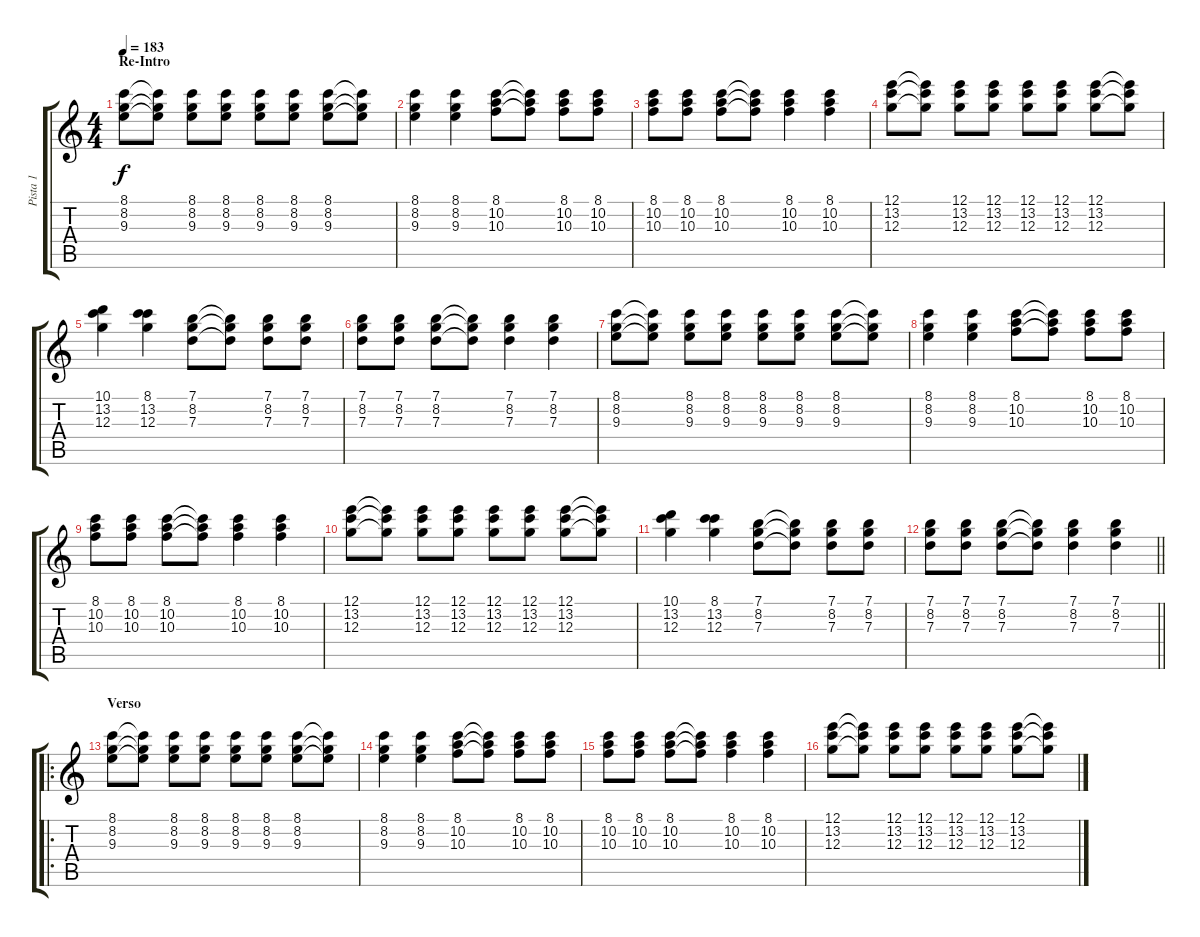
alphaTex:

\track ("Pista 1" "Pista 1") {instrument acousticguitarnylon}
\staff {score tabs}
\tuning (E4 B3 G3 D3 A2 E2) {hide}
\ts (4 4)
\section ("" "Re-Intro")
\tempo 183
\clef g2
\ks c
(8.1 8.2 9.3).8{dy f} (8.1{t} 8.2{t} 9.3{t}).8 (8.1 8.2 9.3).8 (8.1 8.2 9.3).8 (8.1 8.2 9.3).8 (8.1 8.2 9.3).8 (8.1 8.2 9.3).8 (8.1{t} 8.2{t} 9.3{t}).8 |
(8.1 8.2 9.3).4 (8.1 8.2 9.3).4 (8.1 10.2 10.3).8 (8.1{t} 10.2{t} 10.3{t}).8 (8.1 10.2 10.3).8 (8.1 10.2 10.3).8 |
(8.1 10.2 10.3).8 (8.1 10.2 10.3).8 (8.1 10.2 10.3).8 (8.1{t} 10.2{t} 10.3{t}).8 (8.1 10.2 10.3).4 (8.1 10.2 10.3).4 |
(12.1 13.2 12.3).8 (12.1{t} 13.2{t} 12.3{t}).8 (12.1 13.2 12.3).8 (12.1 13.2 12.3).8 (12.1 13.2 12.3).8 (12.1 13.2 12.3).8 (12.1 13.2 12.3).8 (12.1{t} 13.2{t} 12.3{t}).8 |
(10.1 13.2 12.3).4 (8.1 13.2 12.3).4 (7.1 8.2 7.3).8 (7.1{t} 8.2{t} 7.3{t}).8 (7.1 8.2 7.3).8 (7.1 8.2 7.3).8 |
(7.1 8.2 7.3).8 (7.1 8.2 7.3).8 (7.1 8.2 7.3).8 (7.1{t} 8.2{t} 7.3{t}).8 (7.1 8.2 7.3).4 (7.1 8.2 7.3).4 |
(8.1 8.2 9.3).8 (8.1{t} 8.2{t} 9.3{t}).8 (8.1 8.2 9.3).8 (8.1 8.2 9.3).8 (8.1 8.2 9.3).8 (8.1 8.2 9.3).8 (8.1 8.2 9.3).8 (8.1{t} 8.2{t} 9.3{t}).8 |
(8.1 8.2 9.3).4 (8.1 8.2 9.3).4 (8.1 10.2 10.3).8 (8.1{t} 10.2{t} 10.3{t}).8 (8.1 10.2 10.3).8 (8.1 10.2 10.3).8 |
(8.1 10.2 10.3).8 (8.1 10.2 10.3).8 (8.1 10.2 10.3).8 (8.1{t} 10.2{t} 10.3{t}).8 (8.1 10.2 10.3).4 (8.1 10.2 10.3).4 |
(12.1 13.2 12.3).8 (12.1{t} 13.2{t} 12.3{t}).8 (12.1 13.2 12.3).8 (12.1 13.2 12.3).8 (12.1 13.2 12.3).8 (12.1 13.2 12.3).8 (12.1 13.2 12.3).8 (12.1{t} 13.2{t} 12.3{t}).8 |
(10.1 13.2 12.3).4 (8.1 13.2 12.3).4 (7.1 8.2 7.3).8 (7.1{t} 8.2{t} 7.3{t}).8 (7.1 8.2 7.3).8 (7.1 8.2 7.3).8 |
\barLineRight lightlight
(7.1 8.2 7.3).8 (7.1 8.2 7.3).8 (7.1 8.2 7.3).8 (7.1{t} 8.2{t} 7.3{t}).8 (7.1 8.2 7.3).4 (7.1 8.2 7.3).4 |
\ro
\section ("" "Verso")
(8.1 8.2 9.3).8 (8.1{t} 8.2{t} 9.3{t}).8 (8.1 8.2 9.3).8 (8.1 8.2 9.3).8 (8.1 8.2 9.3).8 (8.1 8.2 9.3).8 (8.1 8.2 9.3).8 (8.1{t} 8.2{t} 9.3{t}).8 |
(8.1 8.2 9.3).4 (8.1 8.2 9.3).4 (8.1 10.2 10.3).8 (8.1{t} 10.2{t} 10.3{t}).8 (8.1 10.2 10.3).8 (8.1 10.2 10.3).8 |
(8.1 10.2 10.3).8 (8.1 10.2 10.3).8 (8.1 10.2 10.3).8 (8.1{t} 10.2{t} 10.3{t}).8 (8.1 10.2 10.3).4 (8.1 10.2 10.3).4 |
(12.1 13.2 12.3).8 (12.1{t} 13.2{t} 12.3{t}).8 (12.1 13.2 12.3).8 (12.1 13.2 12.3).8 (12.1 13.2 12.3).8 (12.1 13.2 12.3).8 (12.1 13.2 12.3).8 (12.1{t} 13.2{t} 12.3{t}).8
